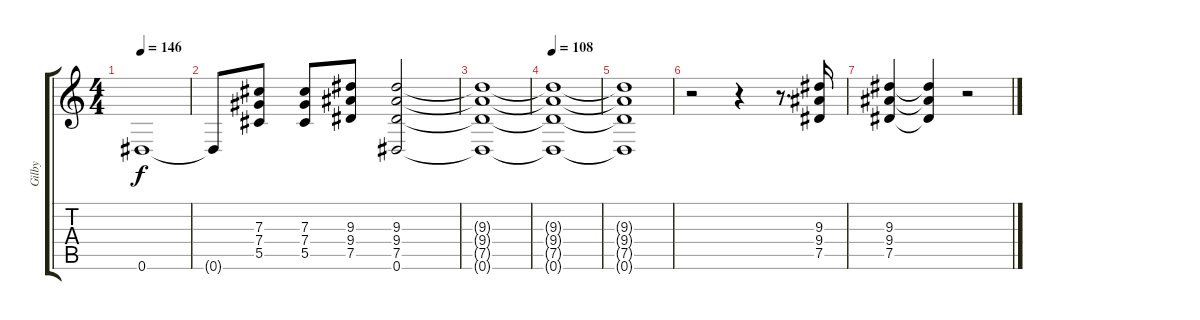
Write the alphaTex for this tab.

\track ("Gilby" "Gilby") {instrument distortionguitar}
\staff {score tabs}
\tuning (Eb4 Bb3 Gb3 Db3 Ab2 Eb2) {hide}
\ts (4 4)
\tempo 146
\clef g2
\ks c
0.6.1{dy f} |
0.6{t}.8 (7.3 7.4 5.5).8 (7.3 7.4 5.5).8 (9.3 9.4 7.5).8 (9.3 9.4 7.5 0.6).2 |
(9.3{t} 9.4{t} 7.5{t} 0.6{t}).1 |
\tempo 108
(9.3{t} 9.4{t} 7.5{t} 0.6{t}).1 |
(9.3{t} 9.4{t} 7.5{t} 0.6{t}).1 |
r.2 r.4 r.8{d} (9.3 9.4 7.5).16 |
(9.3 9.4 7.5).4 (9.3{t} 9.4{t} 7.5{t}).4 r.2
